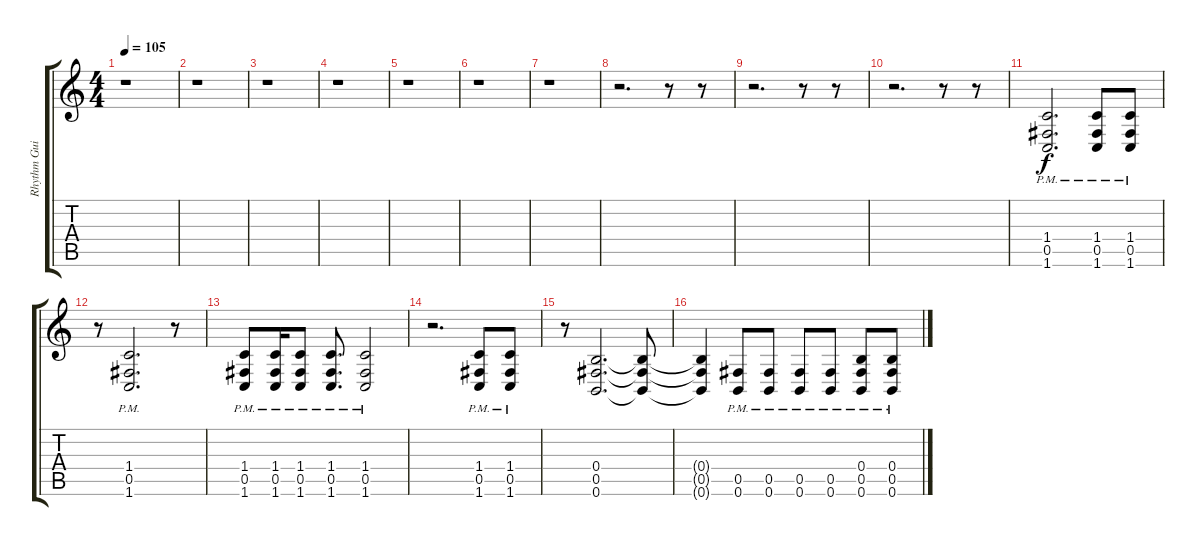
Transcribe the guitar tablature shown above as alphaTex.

\track ("Rhythm Guitar 2" "Rhythm Gui") {instrument distortionguitar}
\staff {score tabs}
\tuning (Eb4 B3 Gb3 B2 Gb2 B1) {hide}
\ts (4 4)
\tempo 105
\clef g2
\ks c
r.1{dy mp} |
r.1 |
r.1 |
r.1 |
r.1 |
r.1 |
r.1 |
r.2{d} r.8 r.8 |
r.2{d} r.8 r.8 |
r.2{d} r.8 r.8 |
(1.4{pm} 0.5{pm} 1.6{pm}).2{d dy f} (1.4{pm} 0.5{pm} 1.6{pm}).8 (1.4{pm} 0.5{pm} 1.6{pm}).8 |
r.8 (1.4{pm} 0.5{pm} 1.6{pm}).2{d} r.8 |
(1.4{pm} 0.5{pm} 1.6{pm}).8 (1.4{pm} 0.5{pm} 1.6{pm}).16 (1.4{pm} 0.5{pm} 1.6{pm}).8 (1.4{pm} 0.5{pm} 1.6{pm}).8{d} (1.4{pm} 0.5{pm} 1.6{pm}).2 |
r.2{d} (1.4{pm} 0.5{pm} 1.6{pm}).8 (1.4{pm} 0.5{pm} 1.6{pm}).8 |
r.8 (0.4 0.5 0.6).2{d} (0.4{t} 0.5{t} 0.6{t}).8 |
(0.4{t} 0.5{t} 0.6{t}).4 (0.5{pm} 0.6{pm}).8 (0.5{pm} 0.6{pm}).8 (0.5{pm} 0.6{pm}).8 (0.5{pm} 0.6{pm}).8 (0.4{pm} 0.5{pm} 0.6{pm}).8 (0.4{pm} 0.5{pm} 0.6{pm}).8
